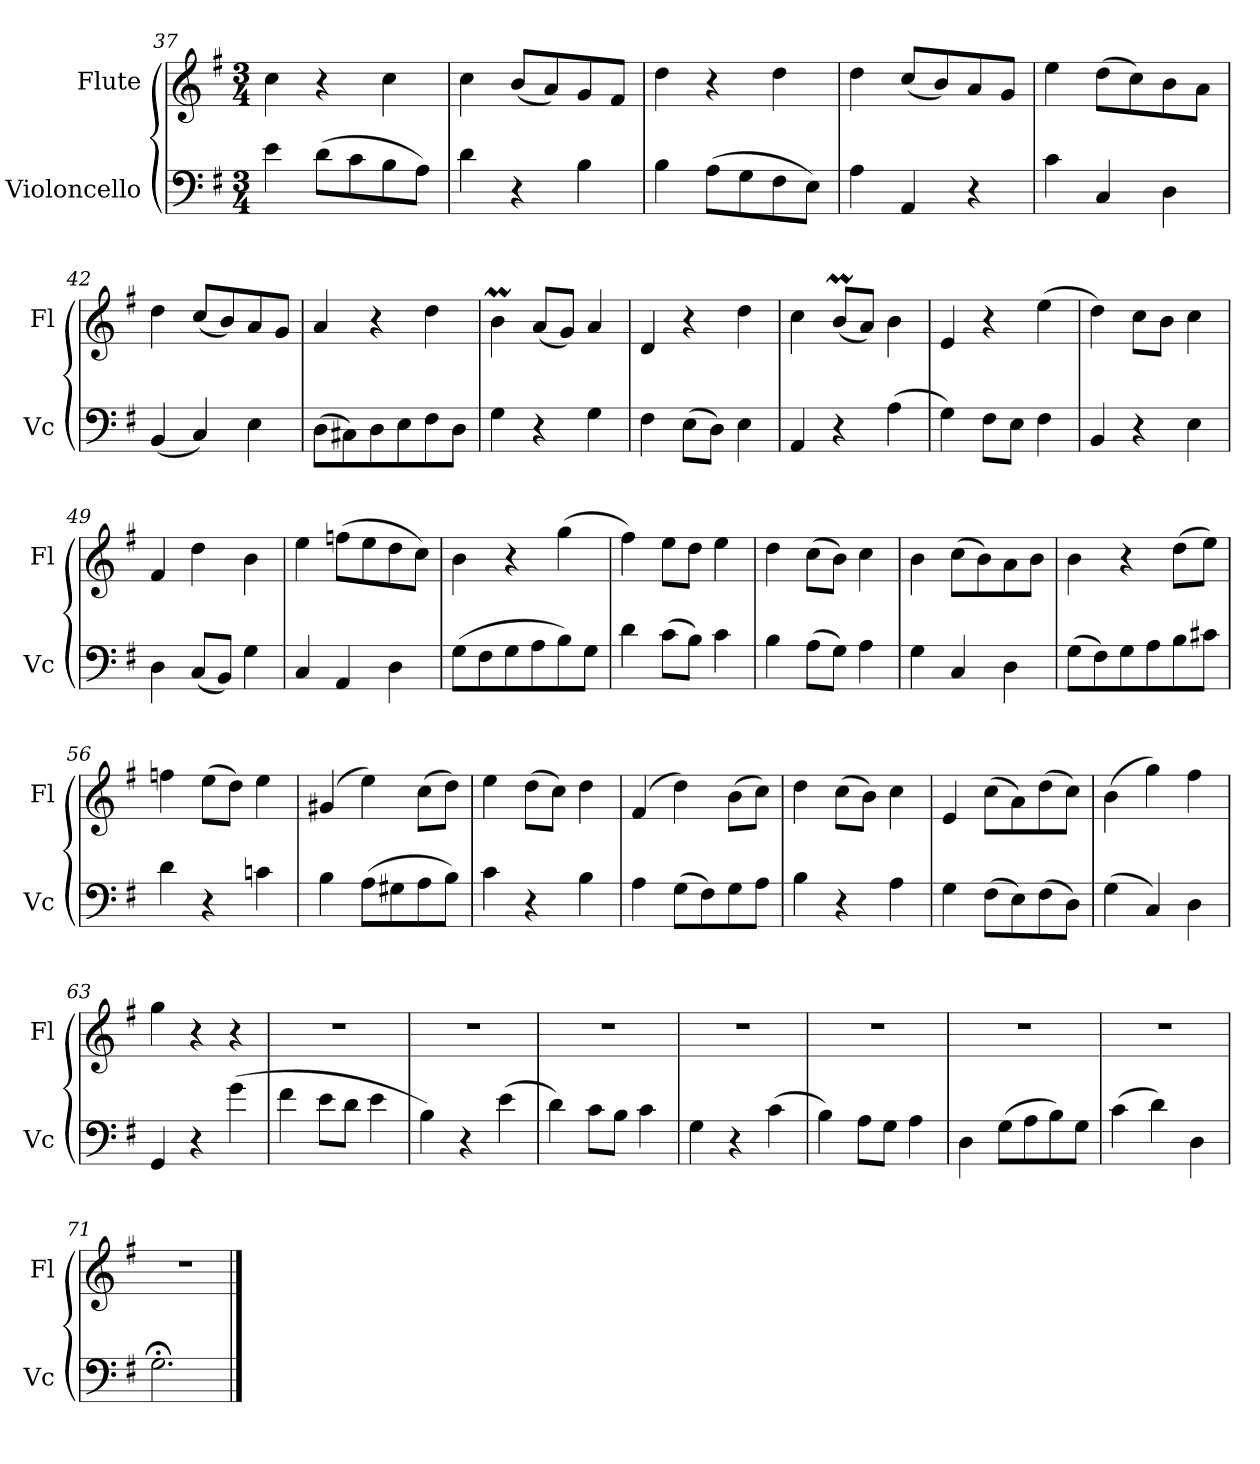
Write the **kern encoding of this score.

**kern	**kern
*part2	*part1
*staff2	*staff1
*I"Violoncello	*I"Flute
*I'Vc	*I'Fl
!!LO:LB:g=z
*clefF4	*clefG2
*k[f#]	*k[f#]
*G:	*G:
*M3/4	*M3/4
=37	=37
4e\	4cc\
(>8d\L	4r
8c\	.
8B\	4cc\
8A\J)	.
=38	=38
4d\	4cc\
4r	(<8b/L
.	8a/)
4B\	8g/
.	8f#/J
=39	=39
4B\	4dd\
(>8A\L	4r
8G\	.
8F#\	4dd\
8E\J)	.
=40	=40
4A\	4dd\
4AA/	(<8cc/L
.	8b/)
4r	8a/
.	8g/J
=41	=41
4c\	4ee\
4C/	(>8dd\L
.	8cc\)
4D\	8b\
.	8a\J
=42	=42
(<4BB/	4dd\
4C/)	(<8cc/L
.	8b/)
4E\	8a/
.	8g/J
=43	=43
(>8D\L	4a/
8C#X\)	.
8D\	4r
8E\	.
8F#\	4dd\
8D\J	.
=44	=44
4G\	4bm\
4r	(<8a/L
.	8g/J)
4G\	4a/
!!LO:LB:g=z
=45	=45
4F#\	4d/
(>8E\L	4r
8D\J)	.
4E\	4dd\
=46	=46
4AA/	4cc\
4r	(<8bm/L
.	8a/J)
(>4A\	4b\
=47	=47
4G\)	4e/
8F#\L	4r
8E\J	.
4F#\	(>4ee\
=48	=48
4BB/	4dd\)
4r	8cc\L
.	8b\J
4E\	4cc\
=49	=49
4D\	4f#/
(<8C/L	4dd\
8BB/J)	.
4G\	4b\
=50	=50
4C/	4ee\
4AA/	(>8ffn\L
.	8ee\
4D\	8dd\
.	8cc\J)
=51	=51
(>8G\L	4b\
8F#\	.
8G\	4r
8A\	.
8B\)	(>4gg\
8G\J	.
=52	=52
4d\	4ff#\)
(>8c\L	8ee\L
8B\J)	8dd\J
4c\	4ee\
=53	=53
4B\	4dd\
(>8A\L	(>8cc\L
8G\J)	8b\J)
4A\	4cc\
!!LO:LB:g=z
=54	=54
4G\	4b\
4C/	(>8cc\L
.	8b\)
4D\	8a\
.	8b\J
=55	=55
(>8G\L	4b\
8F#\)	.
8G\	4r
8A\	.
8B\	(>8dd\L
8c#X\J	8ee\J)
=56	=56
4d\	4ffn\
4r	(>8ee\L
.	8dd\J)
4cn\	4ee\
=57	=57
4B\	(>4g#X/
(>8A\L	4ee\)
8G#X\	.
8A\	(>8cc\L
8B\J)	8dd\J)
=58	=58
4c\	4ee\
4r	(>8dd\L
.	8cc\J)
4B\	4dd\
=59	=59
4A\	(>4f#/
(>8G\L	4dd\)
8F#\)	.
8G\	(>8b\L
8A\J	8cc\J)
=60	=60
4B\	4dd\
4r	(>8cc\L
.	8b\J)
4A\	4cc\
!!LO:LB:g=z
=61	=61
4G\	4e/
(>8F#\L	(>8cc\L
8E\)	8a\)
(>8F#\	(>8dd\
8D\J)	8cc\J)
=62	=62
(>4G\	(>4b\
4C/)	4gg\)
4D\	4ff#\
=63	=63
4GG/	4gg\
4r	4r
(>4g\	4r
=64	=64
4f#\	2.r
8e\L	.
8d\J	.
4e\	.
=65	=65
4B\)	2.r
4r	.
(>4e\	.
=66	=66
4d\)	2.r
8c\L	.
8B\J	.
4c\	.
=67	=67
4G\	2.r
4r	.
(>4c\	.
=68	=68
4B\)	2.r
8A\L	.
8G\J	.
4A\	.
=69	=69
4D\	2.r
(>8G\L	.
8A\	.
8B\)	.
8G\J	.
=70	=70
*	*MM80
(>4c\	2.r
4d\)	.
4D\	.
=71	=71
2.G;<\	2.r
==	==
*-	*-
